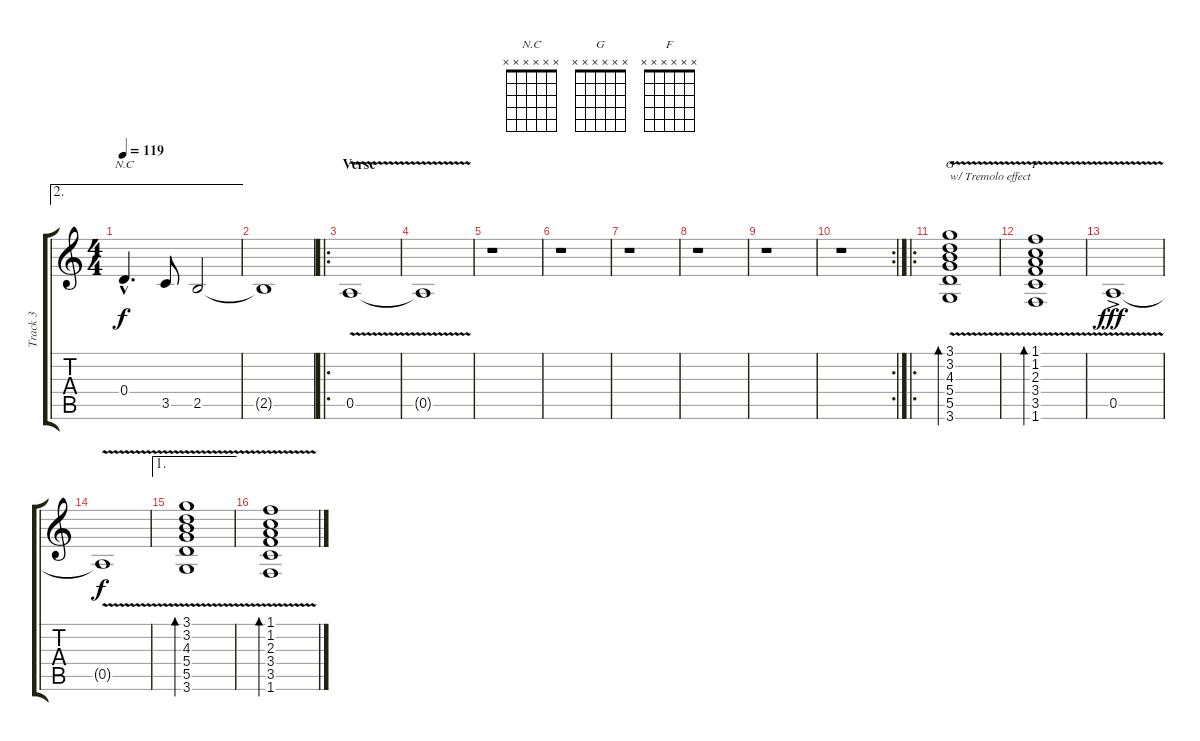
\track ("Track 3" "Track 3") {instrument electricguitarclean}
\staff {score tabs}
\tuning (E4 B3 G3 D3 A2 E2) {hide}
\chord ("N.C" x x x x x x)
\chord ("G" x x x x x x)
\chord ("F" x x x x x x)
\ae 2
\ts (4 4)
\tempo 119
\clef g2
\ks c
0.4{hac}.4{d ch "N.C" dy f} 3.5.8 2.5.2 |
2.5{t}.1 |
\ro
\section ("" "Verse")
0.5{v}.1 |
0.5{t}.1 |
r.1 |
r.1 |
r.1 |
r.1 |
r.1 |
\rc 2
r.1 |
\ro
(3.1 3.2 4.3 5.4 5.5 3.6{v}).1{bd 30 ch "G" txt "w/ Tremolo effect"} |
(1.1 1.2 2.3 3.4 3.5 1.6{v}).1{bd 30 ch "F"} |
0.5{v ac}.1{dy fff} |
0.5{t}.1{dy f} |
\ae 1
(3.1 3.2 4.3 5.4 5.5 3.6{v}).1{bd 30} |
(1.1 1.2 2.3 3.4 3.5 1.6{v}).1{bd 30}
